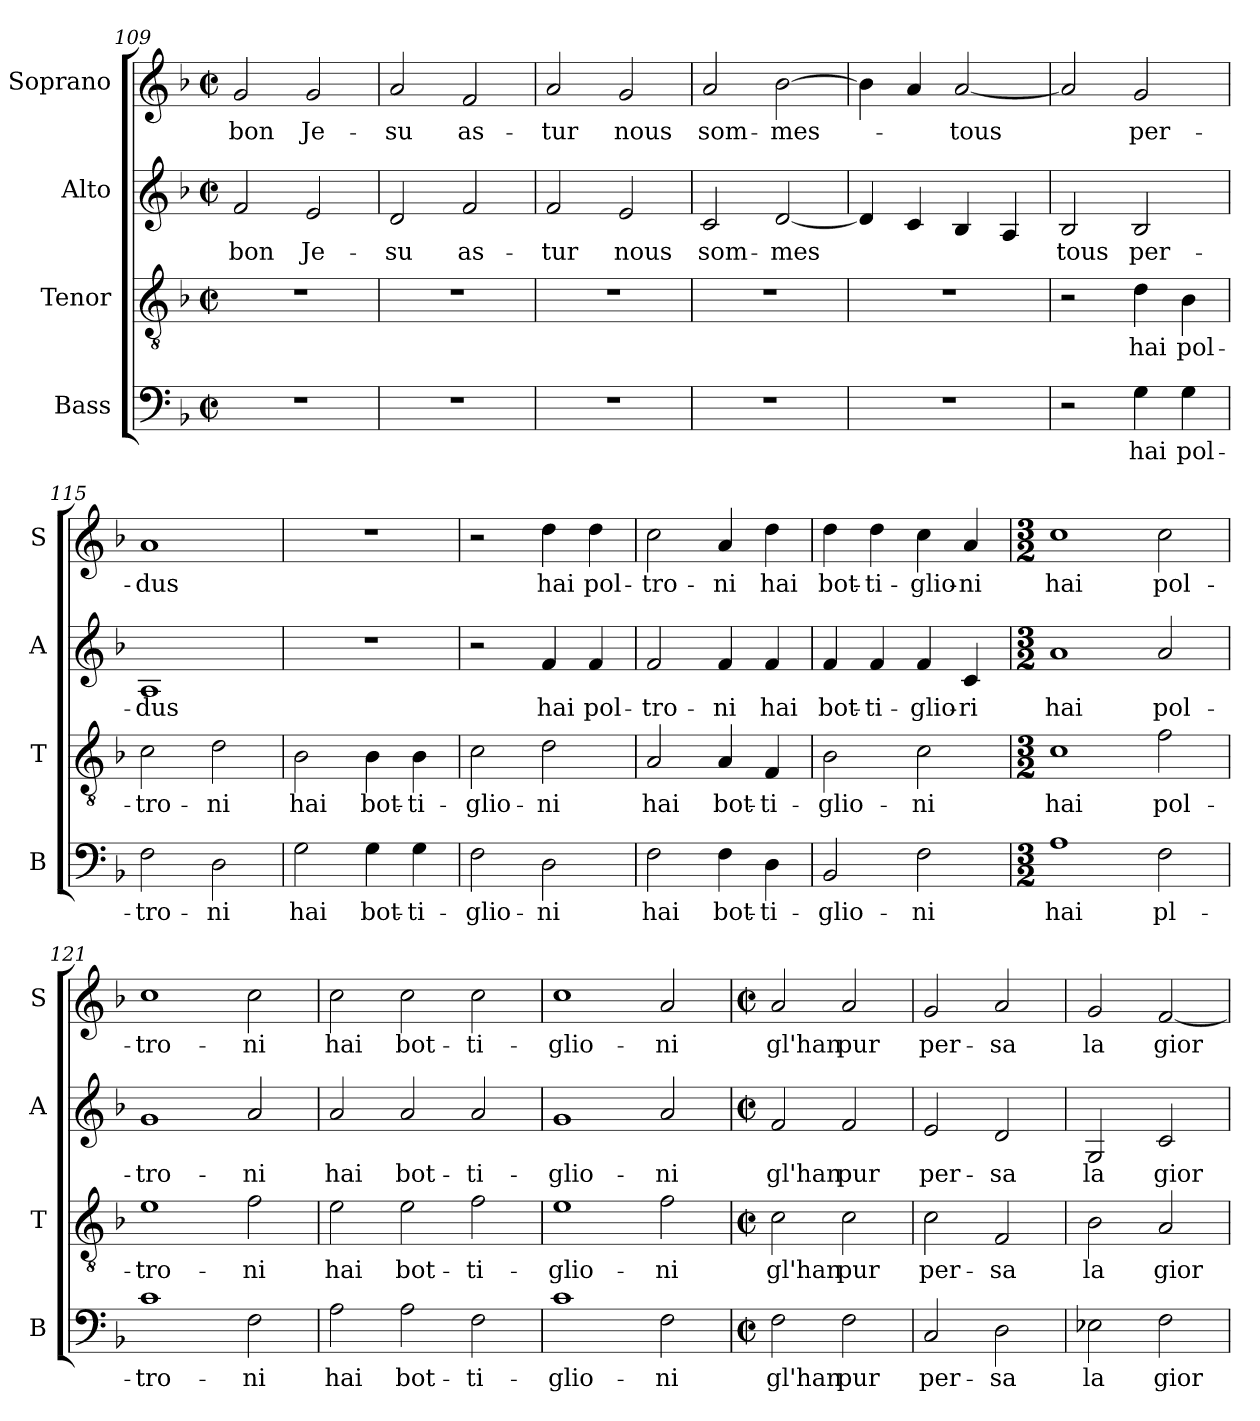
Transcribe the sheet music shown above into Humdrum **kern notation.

**kern	**text	**kern	**text	**kern	**text	**kern	**text
*part4	*part4	*part3	*part3	*part2	*part2	*part1	*part1
*staff4	*staff4	*staff3	*staff3	*staff2	*staff2	*staff1	*staff1
*I"Bass	*	*I"Tenor	*	*I"Alto	*	*I"Soprano	*
*I'B	*	*I'T	*	*I'A	*	*I'S	*
*clefF4	*	*clefGv2	*	*clefG2	*	*clefG2	*
*k[b-]	*	*k[b-]	*	*k[b-]	*	*k[b-]	*
*F:	*	*F:	*	*F:	*	*F:	*
*M2/2	*	*M2/2	*	*M2/2	*	*M2/2	*
*met(c|)	*	*met(c|)	*	*met(c|)	*	*met(c|)	*
=109	=109	=109	=109	=109	=109	=109	=109
1r	.	1r	.	2f/	bon	2g/	bon
.	.	.	.	2e/	Je-	2g/	Je-
=110	=110	=110	=110	=110	=110	=110	=110
1r	.	1r	.	2d/	-su	2a/	-su
.	.	.	.	2f/	as-	2f/	as-
=111	=111	=111	=111	=111	=111	=111	=111
1r	.	1r	.	2f/	-tur	2a/	-tur
.	.	.	.	2e/	nous	2g/	nous
=112	=112	=112	=112	=112	=112	=112	=112
1r	.	1r	.	2c/	som-	2a/	som-
.	.	.	.	[2d/	-mes	[2b-\	-mes-
=113	=113	=113	=113	=113	=113	=113	=113
1r	.	1r	.	4d/]	.	4b-\]	.
.	.	.	.	4c/	.	4a/	.
.	.	.	.	4B-/	.	[2a/	-tous
.	.	.	.	4A/	.	.	.
!!LO:PB:g=z
=114	=114	=114	=114	=114	=114	=114	=114
2r	.	2r	.	2B-/	tous	2a/]	.
4G\	hai	4d\	hai	2B-/	per-	2g/	per-
4G\	pol-	4B-\	pol-	.	.	.	.
=115	=115	=115	=115	=115	=115	=115	=115
2F\	-tro-	2c\	-tro-	1A	-dus	1a	-dus
2D\	-ni	2d\	-ni	.	.	.	.
=116	=116	=116	=116	=116	=116	=116	=116
2G\	hai	2B-\	hai	1r	.	1r	.
4G\	bot-	4B-\	bot-	.	.	.	.
4G\	-ti-	4B-\	-ti-	.	.	.	.
=117	=117	=117	=117	=117	=117	=117	=117
2F\	-glio-	2c\	-glio-	2r	.	2r	.
2D\	-ni	2d\	-ni	4f/	hai	4dd\	hai
.	.	.	.	4f/	pol-	4dd\	pol-
=118	=118	=118	=118	=118	=118	=118	=118
2F\	hai	2A/	hai	2f/	-tro-	2cc\	-tro-
4F\	bot-	4A/	bot-	4f/	-ni	4a/	-ni
4D\	-ti-	4F/	-ti-	4f/	hai	4dd\	hai
=119	=119	=119	=119	=119	=119	=119	=119
2BB-/	-glio-	2B-\	-glio-	4f/	bot-	4dd\	bot-
.	.	.	.	4f/	-ti-	4dd\	-ti-
2F\	-ni	2c\	-ni	4f/	-glio-	4cc\	-glio-
.	.	.	.	4c/	-ri	4a/	-ni
=120	=120	=120	=120	=120	=120	=120	=120
*M3/2	*	*M3/2	*	*M3/2	*	*M3/2	*
1A	hai	1c	hai	1a	hai	1cc	hai
2F\	pl-	2f\	pol-	2a/	pol-	2cc\	pol-
!!LO:LB:g=z
=121	=121	=121	=121	=121	=121	=121	=121
1c	-tro-	1e	-tro-	1g	-tro-	1cc	-tro-
2F\	-ni	2f\	-ni	2a/	-ni	2cc\	-ni
=122	=122	=122	=122	=122	=122	=122	=122
2A\	hai	2e\	hai	2a/	hai	2cc\	hai
2A\	bot-	2e\	bot-	2a/	bot-	2cc\	bot-
2F\	-ti-	2f\	-ti-	2a/	-ti-	2cc\	-ti-
=123	=123	=123	=123	=123	=123	=123	=123
1c	-glio-	1e	-glio-	1g	-glio-	1cc	-glio-
2F\	-ni	2f\	-ni	2a/	-ni	2a/	-ni
=124	=124	=124	=124	=124	=124	=124	=124
*M2/2	*	*M2/2	*	*M2/2	*	*M2/2	*
*met(c|)	*	*met(c|)	*	*met(c|)	*	*met(c|)	*
2F\	gl'han	2c\	gl'han	2f/	gl'han	2a/	gl'han
2F\	pur	2c\	pur	2f/	pur	2a/	pur
=125	=125	=125	=125	=125	=125	=125	=125
2C/	per-	2c\	per-	2e/	per-	2g/	per-
2D\	-sa	2F/	-sa	2d/	-sa	2a/	-sa
=126	=126	=126	=126	=126	=126	=126	=126
2E-X\	la	2B-\	la	2G/	la	2g/	la
2F\	gior-	2A/	gior-	2c/	gior-	[2f/	gior-
=	=	=	=	=	=	=	=
*-	*-	*-	*-	*-	*-	*-	*-
